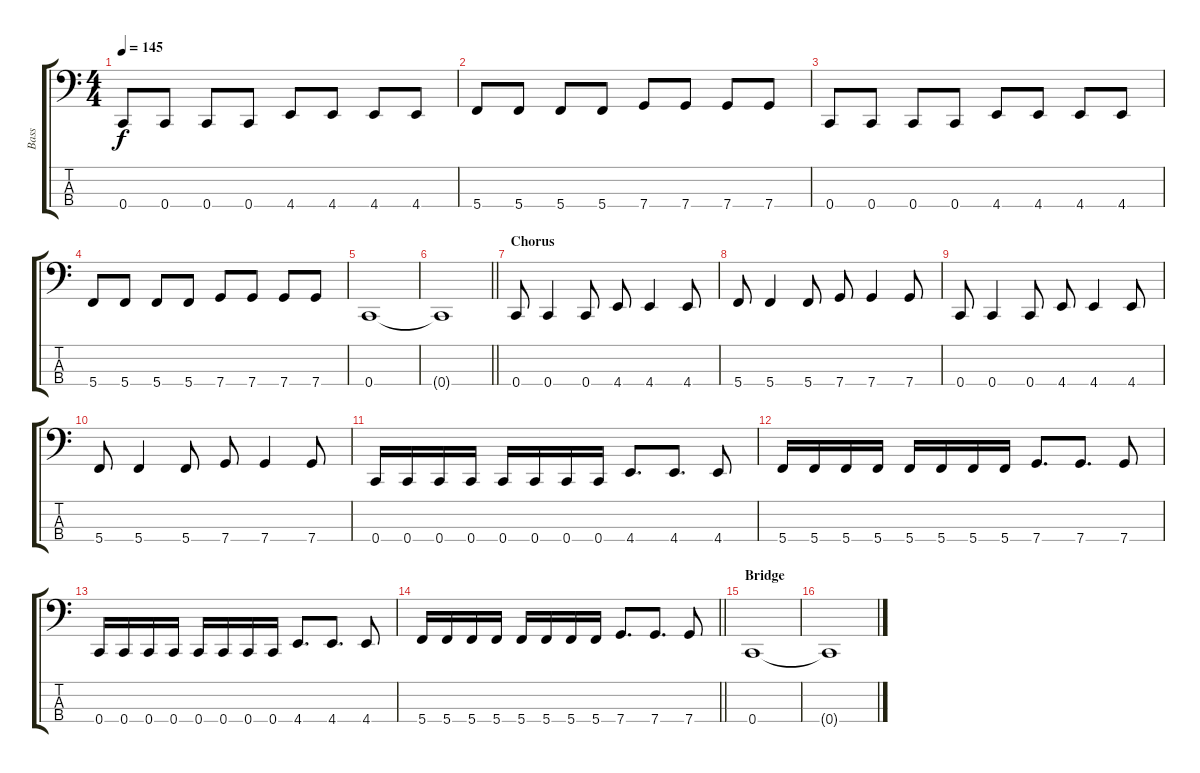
\track ("Bass" "Bass") {instrument slapbass2}
\staff {score tabs}
\tuning (F2 C2 G1 C1) {hide}
\ts (4 4)
\tempo 145
\clef f4
\ks c
0.4.8{dy f} 0.4.8 0.4.8 0.4.8 4.4.8 4.4.8 4.4.8 4.4.8 |
5.4.8 5.4.8 5.4.8 5.4.8 7.4.8 7.4.8 7.4.8 7.4.8 |
0.4.8 0.4.8 0.4.8 0.4.8 4.4.8 4.4.8 4.4.8 4.4.8 |
5.4.8 5.4.8 5.4.8 5.4.8 7.4.8 7.4.8 7.4.8 7.4.8 |
0.4.1 |
\barLineRight lightlight
0.4{t}.1 |
\section ("" "Chorus")
0.4.8 0.4.4 0.4.8 4.4.8 4.4.4 4.4.8 |
5.4.8 5.4.4 5.4.8 7.4.8 7.4.4 7.4.8 |
0.4.8 0.4.4 0.4.8 4.4.8 4.4.4 4.4.8 |
5.4.8 5.4.4 5.4.8 7.4.8 7.4.4 7.4.8 |
0.4.16 0.4.16 0.4.16 0.4.16 0.4.16 0.4.16 0.4.16 0.4.16 4.4.8{d} 4.4.8{d} 4.4.8 |
5.4.16 5.4.16 5.4.16 5.4.16 5.4.16 5.4.16 5.4.16 5.4.16 7.4.8{d} 7.4.8{d} 7.4.8 |
0.4.16 0.4.16 0.4.16 0.4.16 0.4.16 0.4.16 0.4.16 0.4.16 4.4.8{d} 4.4.8{d} 4.4.8 |
\barLineRight lightlight
5.4.16 5.4.16 5.4.16 5.4.16 5.4.16 5.4.16 5.4.16 5.4.16 7.4.8{d} 7.4.8{d} 7.4.8 |
\section ("" "Bridge")
0.4.1 |
0.4{t}.1
